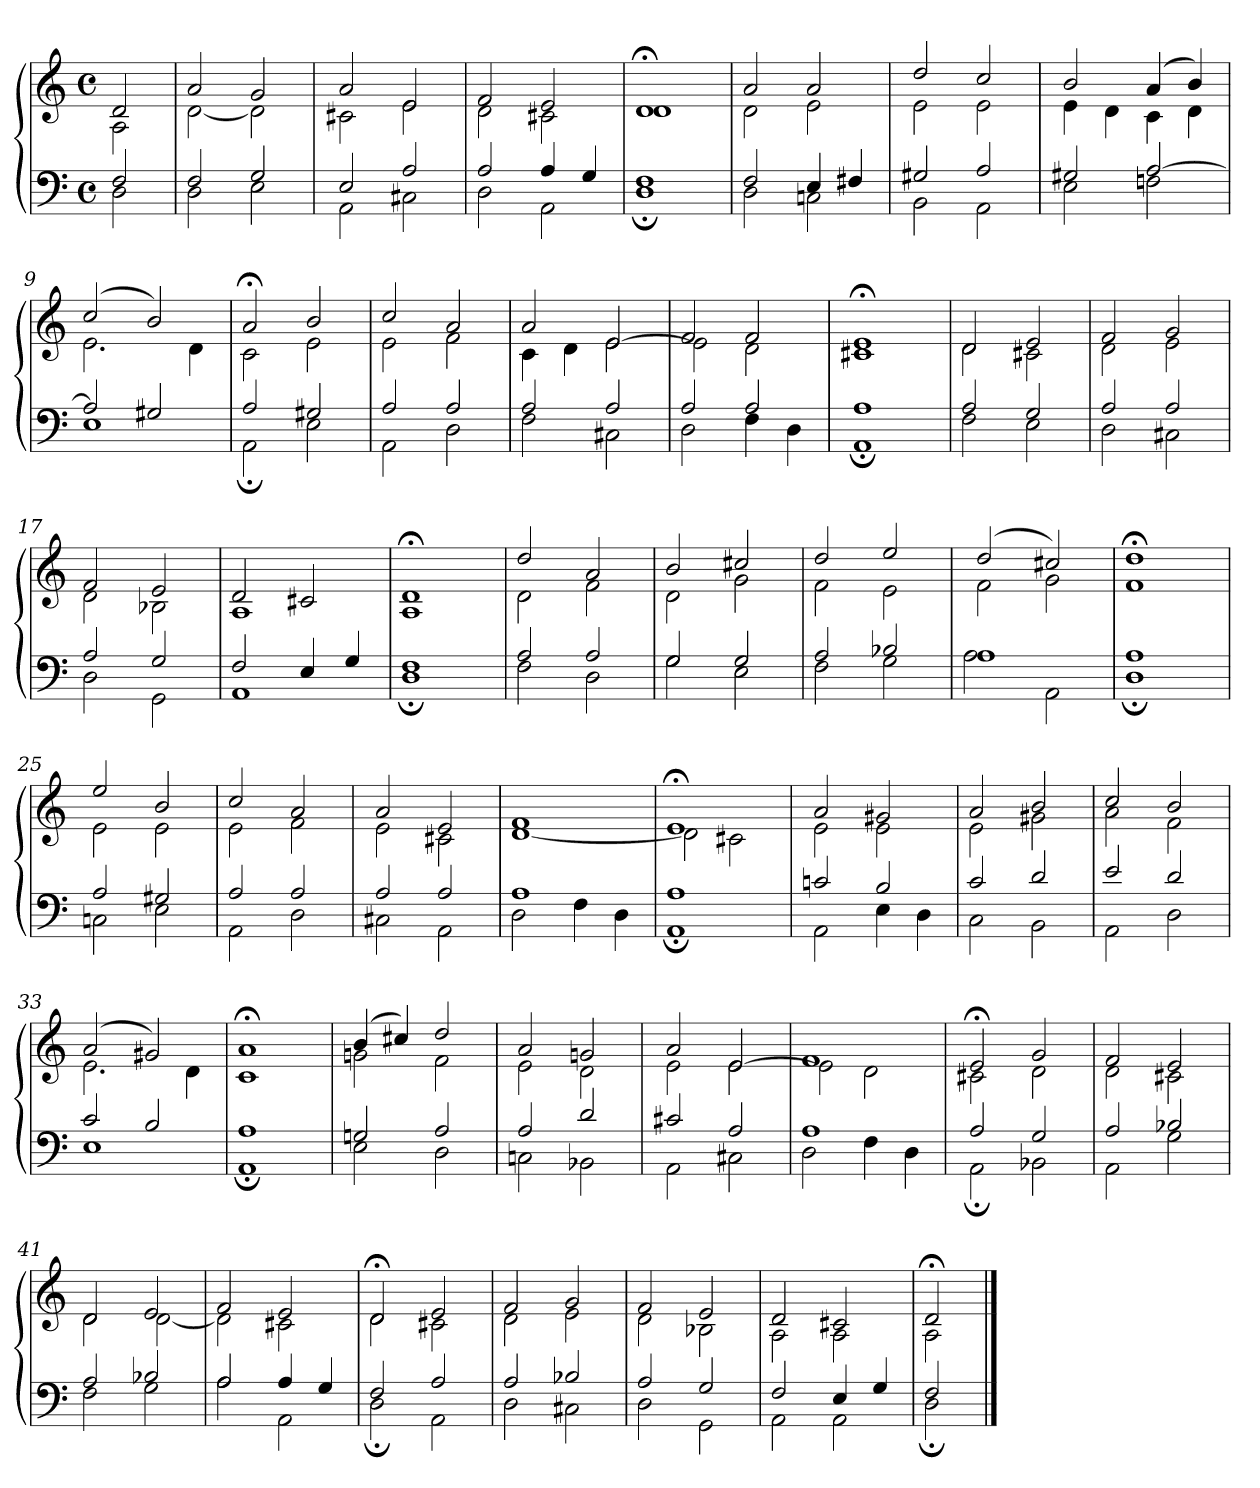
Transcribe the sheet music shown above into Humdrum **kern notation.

**kern	**kern
*part1	*part1
*staff2	*staff1
*clefF4	*clefG2
*M4/4	*M4/4
*met(c)	*met(c)
=1	=1
*^	*^
2F	2D	2d	2A
=2	=2	=2	=2
2F	2D	2a	[2d
2G	2E	2g	2d]
=3	=3	=3	=3
2E	2AA	2a	2c#X
2A	2C#X	2e	2e
=4	=4	=4	=4
2A	2D	2f	2d
4A	2AA	2e	2c#X
4G	.	.	.
=5	=5	=5	=5
1F	1D;	1d;<	1d
=6	=6	=6	=6
2F	2D	2a	2d
4E	2Cn	2a	2e
4F#X	.	.	.
=7	=7	=7	=7
2G#X	2BB	2dd	2e
2A	2AA	2cc	2e
=8	=8	=8	=8
2G#X	2E	2b	4e
.	.	.	4d
[2A	2Fn	(4a	4c
.	.	4b)	4d
=9	=9	=9	=9
2A]	1E	(2cc	2.e
2G#X	.	2b)	.
.	.	.	4d
=10	=10	=10	=10
2A	2AA;	2a;<	2c
2G#X	2E	2b	2e
!!LO:LB:g=z	!!
=11	=11	=11	=11
2A	2AA	2cc	2e
2A	2D	2a	2f
=12	=12	=12	=12
2A	2F	2a	4c
.	.	.	4d
2A	2C#X	[2e	2e
=13	=13	=13	=13
2A	2D	2f	2e]
2A	4F	2f	2d
.	4D	.	.
=14	=14	=14	=14
1A	1AA;	1e;<	1c#X
=15	=15	=15	=15
2A	2F	2d	2d
2G	2E	2e	2c#X
=16	=16	=16	=16
2A	2D	2f	2d
2A	2C#X	2g	2e
=17	=17	=17	=17
2A	2D	2f	2d
2G	2GG	2e	2B-X
=18	=18	=18	=18
2F	1AA	2d	1A
4E	.	2c#X	.
4G	.	.	.
=19	=19	=19	=19
1F	1D;	1d;<	1A
=20	=20	=20	=20
2A	2F	2dd	2d
2A	2D	2a	2f
!!LO:LB:g=z	!!
=21	=21	=21	=21
2G	2G	2b	2d
2G	2E	2cc#X	2g
=22	=22	=22	=22
2A	2F	2dd	2f
2B-X	2G	2ee	2e
=23	=23	=23	=23
1A	2A	(2dd	2f
.	2AA	2cc#X)	2g
=24	=24	=24	=24
1A	1D;	1dd;<	1f
=25	=25	=25	=25
2A	2Cn	2ee	2e
2G#X	2E	2b	2e
=26	=26	=26	=26
2A	2AA	2cc	2e
2A	2D	2a	2f
=27	=27	=27	=27
2A	2C#X	2a	2e
2A	2AA	2e	2c#X
=28	=28	=28	=28
1A	2D	1f	[1d
.	4F	.	.
.	4D	.	.
=29	=29	=29	=29
1A	1AA;	1e;<	2d]
.	.	.	2c#X
=30	=30	=30	=30
2cn	2AA	2a	2e
2B	4E	2g#X	2e
.	4D	.	.
!!LO:LB:g=z	!!
=31	=31	=31	=31
2c	2C	2a	2e
2d	2BB	2b	2g#X
=32	=32	=32	=32
2e	2AA	2cc	2a
2d	2D	2b	2f
=33	=33	=33	=33
2c	1E	(2a	2.e
2B	.	2g#X)	.
.	.	.	4d
=34	=34	=34	=34
1A	1AA;	1a;<	1c
=35	=35	=35	=35
2Gn	2E	(4b	2gn
.	.	4cc#X)	.
2A	2D	2dd	2f
=36	=36	=36	=36
2A	2Cn	2a	2e
2d	2BB-X	2gn	2d
=37	=37	=37	=37
2c#X	2AA	2a	2e
2A	2C#X	[2e	2e
=38	=38	=38	=38
1A	2D	1f	2e]
.	4F	.	2d
.	4D	.	.
=39	=39	=39	=39
2A	2AA;	2e;<	2c#X
2G	2BB-X	2g	2d
=40	=40	=40	=40
2A	2AA	2f	2d
2B-X	2G	2e	2c#X
!!LO:LB:g=z	!!
=41	=41	=41	=41
2A	2F	2d	2d
2B-X	2G	2e	[2d
=42	=42	=42	=42
2A	2A	2f	2d]
4A	2AA	2e	2c#X
4G	.	.	.
=43	=43	=43	=43
2F	2D;	2d;<	2d
2A	2AA	2e	2c#X
=44	=44	=44	=44
2A	2D	2f	2d
2B-X	2C#X	2g	2e
=45	=45	=45	=45
2A	2D	2f	2d
2G	2GG	2e	2B-X
=46	=46	=46	=46
2F	2AA	2d	2A
4E	2AA	2c#X	2A
4G	.	.	.
=47	=47	=47	=47
2F	2D;	2d;<	2A
*v	*v	*	*
*	*v	*v
==	==
*-	*-
